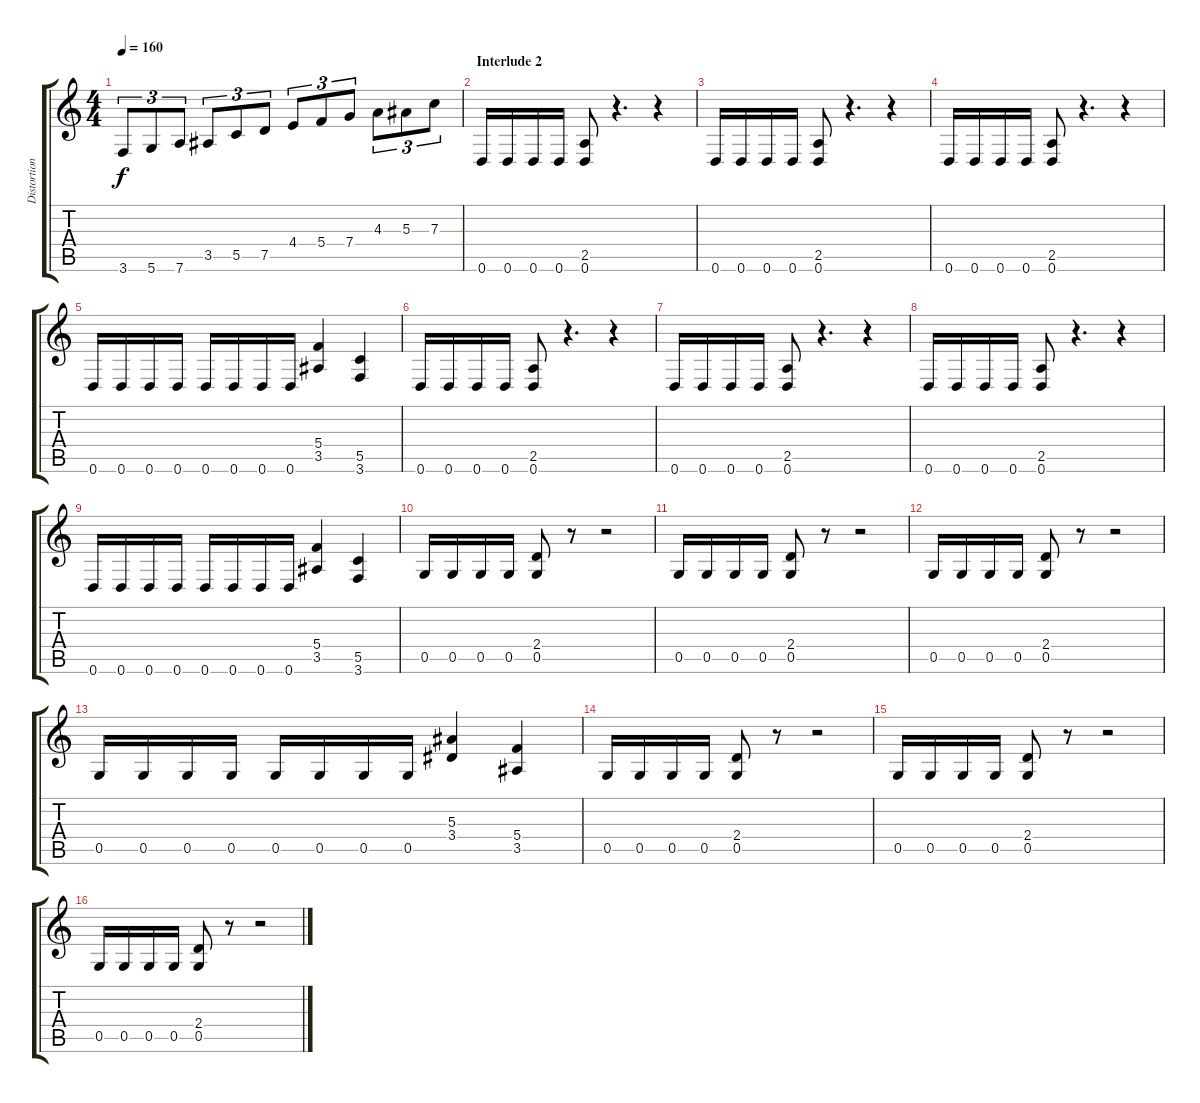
\track ("Distortion Guitar I" "Distortion") {instrument distortionguitar}
\staff {score tabs}
\tuning (D4 A3 F3 C3 G2 D2) {hide}
\ts (4 4)
\tempo 160
\clef g2
\ks c
3.6.8{tu (3 2) dy f} 5.6.8{tu (3 2)} 7.6.8{tu (3 2)} 3.5.8{tu (3 2)} 5.5.8{tu (3 2)} 7.5.8{tu (3 2)} 4.4.8{tu (3 2)} 5.4.8{tu (3 2)} 7.4.8{tu (3 2)} 4.3.8{tu (3 2)} 5.3.8{tu (3 2)} 7.3.8{tu (3 2)} |
\section ("" "Interlude 2")
0.6.16 0.6.16 0.6.16 0.6.16 (2.5 0.6).8 r.4{d} r.4 |
0.6.16 0.6.16 0.6.16 0.6.16 (2.5 0.6).8 r.4{d} r.4 |
0.6.16 0.6.16 0.6.16 0.6.16 (2.5 0.6).8 r.4{d} r.4 |
0.6.16 0.6.16 0.6.16 0.6.16 0.6.16 0.6.16 0.6.16 0.6.16 (5.4 3.5).4 (5.5 3.6).4 |
0.6.16 0.6.16 0.6.16 0.6.16 (2.5 0.6).8 r.4{d} r.4 |
0.6.16 0.6.16 0.6.16 0.6.16 (2.5 0.6).8 r.4{d} r.4 |
0.6.16 0.6.16 0.6.16 0.6.16 (2.5 0.6).8 r.4{d} r.4 |
0.6.16 0.6.16 0.6.16 0.6.16 0.6.16 0.6.16 0.6.16 0.6.16 (5.4 3.5).4 (5.5 3.6).4 |
0.5.16 0.5.16 0.5.16 0.5.16 (2.4 0.5).8 r.8 r.2 |
0.5.16 0.5.16 0.5.16 0.5.16 (2.4 0.5).8 r.8 r.2 |
0.5.16 0.5.16 0.5.16 0.5.16 (2.4 0.5).8 r.8 r.2 |
0.5.16 0.5.16 0.5.16 0.5.16 0.5.16 0.5.16 0.5.16 0.5.16 (5.3 3.4).4 (5.4 3.5).4 |
0.5.16 0.5.16 0.5.16 0.5.16 (2.4 0.5).8 r.8 r.2 |
0.5.16 0.5.16 0.5.16 0.5.16 (2.4 0.5).8 r.8 r.2 |
0.5.16 0.5.16 0.5.16 0.5.16 (2.4 0.5).8 r.8 r.2
